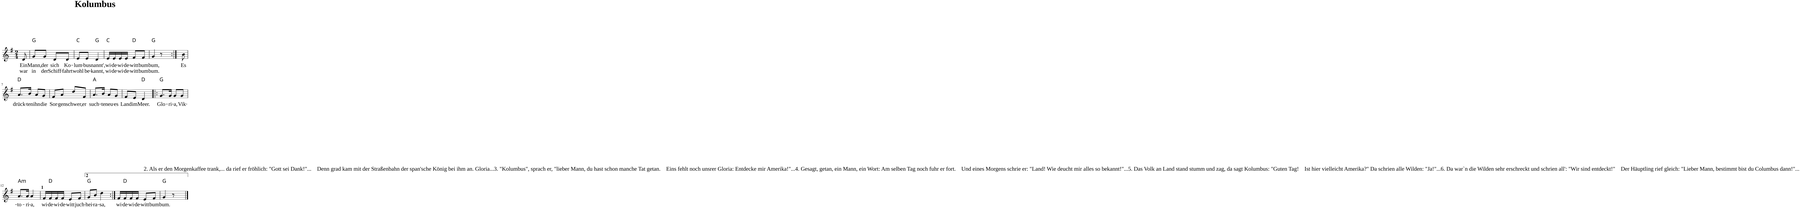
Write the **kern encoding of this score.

**kern	**text	**text
*part1	*part1	*part1
*staff1	*staff1	*staff1
*I"Piano	*	*
*I'Pno	*	*
*clefG2	*	*
*k[f#]	*	*
*G:	*	*
*M2/4	*	*
=1	=1	=1
!	!LO:LY:b	!LO:LY:b
8d/	Ein	war
=2	=2	=2
!LO:TX:a:t=G	!	!
!	!LO:LY:b	!LO:LY:b
8g/L	Mann,	in
!	!LO:LY:b	!LO:LY:b
8g/J	der	der
!	!LO:LY:b	!LO:LY:b
8d/L	sich	Schiff-
!	!LO:LY:b	!LO:LY:b
8d/J	Ko-	-fahrt
=3	=3	=3
!LO:TX:a:t=C	!	!
!	!LO:LY:b	!LO:LY:b
8e/L	-lum-	wohl
!	!LO:LY:b	!LO:LY:b
8e/J	-bus	be-
!LO:TX:a:t=G	!	!
!	!LO:LY:b	!LO:LY:b
4d/	nannt',	-kannt,
=4	=4	=4
!LO:TX:a:t=C	!	!
!	!LO:LY:b	!LO:LY:b
16e/LL	wi-	wi-
!	!LO:LY:b	!LO:LY:b
16e/	-de-	-de-
!	!LO:LY:b	!LO:LY:b
16e/	-wi-	-wi-
!	!LO:LY:b	!LO:LY:b
16e/JJ	-de-	-de-
!LO:TX:a:t=D	!	!
!	!LO:LY:b	!LO:LY:b
8f#/L	-witt	-witt
!	!LO:LY:b	!LO:LY:b
8f#/J	bum	bum
=5	=5	=5
!LO:TX:a:t=G	!	!
!	!LO:LY:b	!LO:LY:b
4g/	bum,	bum.
8r	.	.
8ryy	.	.
=6:|!	=6:|!	=6:|!
4.ryy	.	.
!	!LO:LY:b	!
8b\	Es	.
!!LO:LB:g=z
=7	=7	=7
!LO:TX:a:t=D	!	!
!	!LO:LY:b	!
8.a/L	drück-	.
!	!LO:LY:b	!
16b/Jk	-ten	.
!	!LO:LY:b	!
8a/L	ihn	.
!	!LO:LY:b	!
8g/J	die	.
=8	=8	=8
!	!LO:LY:b	!
8f#/L	Sor-	.
!	!LO:LY:b	!
8a/J	-gen	.
!	!LO:LY:b	!
8dd/L	schwer,	.
!	!LO:LY:b	!
8f#/J	er	.
=9	=9	=9
!LO:TX:a:t=A	!	!
!	!LO:LY:b	!
8.a/L	such-	.
!	!LO:LY:b	!
16b/Jk	-te	.
!	!LO:LY:b	!
8a/L	neu-	.
!	!LO:LY:b	!
8g/J	-es	.
=10	=10	=10
!	!LO:LY:b	!
8f#/L	Land	.
!	!LO:LY:b	!
8e/J	im	.
!LO:TX:a:t=D	!	!
!	!LO:LY:b	!
4d/	Meer.	.
=11!|:	=11!|:	=11!|:
!LO:TX:b:t=2. Als er den Morgenkaffee trank,... da rief er fröhlich&colon; "Gott sei Dank!"...    Denn grad kam mit der Straßenbahn der span'sche König bei ihm an. Gloria...3. "Kolumbus", sprach er, "lieber Mann, du hast schon manche Tat getan.    Eins fehlt noch unsrer Gloria&colon; Entdecke mir Amerika!"...4. Gesagt, getan, ein Mann, ein Wort&colon; Am selben Tag noch fuhr er fort.    Und eines Morgens schrie er&colon; "Land! Wie deucht mir alles so bekannt!"...5. Das Volk an Land stand stumm und zag, da sagt Kolumbus&colon; "Guten Tag!    Ist hier vielleicht Amerika?" Da schrien alle Wilden&colon; "Ja!"...6. Da war`n die Wilden sehr erschreckt und schrien all'&colon; "Wir sind entdeckt!"    Der Häuptling rief gleich&colon; "Lieber Mann, bestimmt bist du Columbus dann!"...	!	!
!LO:TX:a:t=G	!	!
!	!LO:LY:b	!
8.g/L	Glo-	.
!	!LO:LY:b	!
16g/Jk	-ri-	.
!	!LO:LY:b	!
8g/L	-a,	.
!	!LO:LY:b	!
8g/J	Vik-	.
!!LO:LB:g=z
=12	=12	=12
!LO:TX:a:t=Am	!	!
!	!LO:LY:b	!
8.a/L	-to-	.
!	!LO:LY:b	!
16a/Jk	-ri-	.
!	!LO:LY:b	!
4a/	-a,	.
=13	=13	=13
!	!LO:LY:b	!
16f#/LL	wi-	.
!LO:TX:a:t=D	!	!
!	!LO:LY:b	!
16f#/	-de-	.
!	!LO:LY:b	!
16f#/	-wi-	.
!	!LO:LY:b	!
16f#/JJ	-de-	.
!	!LO:LY:b	!
8e/L	-witt	.
!	!LO:LY:b	!
8f#/J	juch-	.
=14	=14	=14
!LO:TX:a:t=G	!	!
!	!LO:LY:b	!
8g/L	-hei-	.
!	!LO:LY:b	!
8b/J	-ra-	.
!	!LO:LY:b	!
4dd\	-sa,	.
=15:|!	=15:|!	=15:|!
!	!LO:LY:b	!
16f#/LL	wi-	.
!LO:TX:a:t=D	!	!
!	!LO:LY:b	!
16f#/	-de-	.
!	!LO:LY:b	!
16f#/	-wi-	.
!	!LO:LY:b	!
16f#/JJ	-de-	.
!	!LO:LY:b	!
8e/L	-witt	.
!	!LO:LY:b	!
8f#/J	bum	.
=16	=16	=16
!LO:TX:a:t=G	!	!
!	!LO:LY:b	!
4g/	bum.	.
8r	.	.
8ryy	.	.
==	==	==
*-	*-	*-
